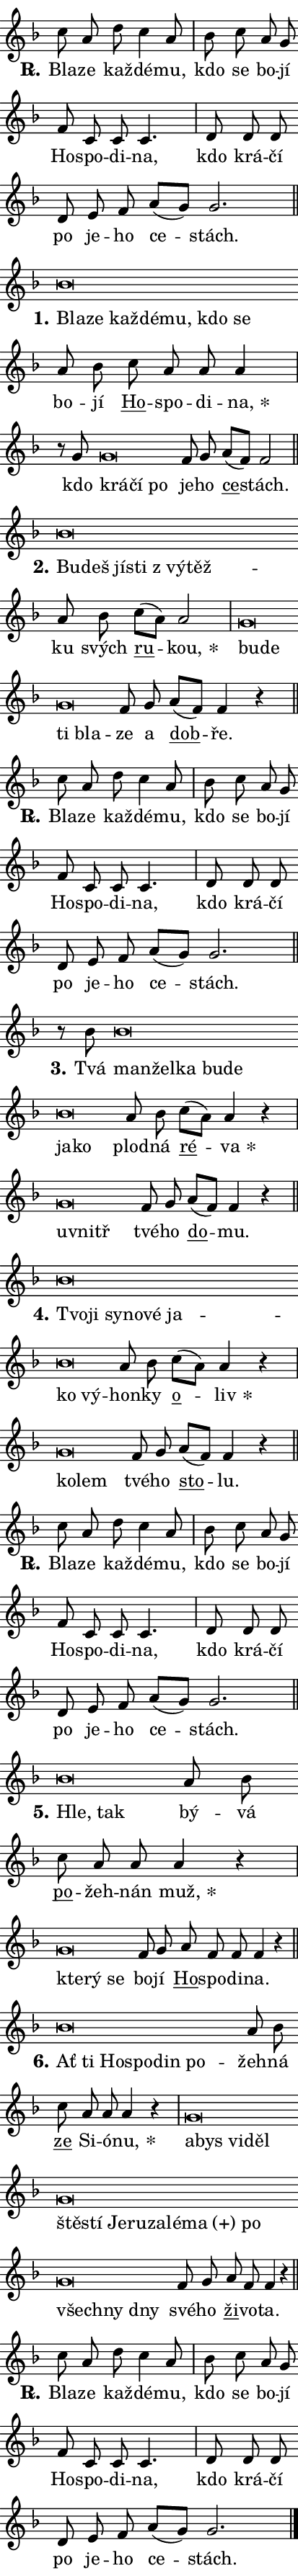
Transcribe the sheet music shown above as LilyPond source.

\version "2.22.1"
\header { tagline = "" }
\paper {
  indent = 0\cm
  top-margin = 0\cm
  right-margin = 0\cm
  bottom-margin = 0\cm
  left-margin = 0\cm
  paper-width = 7\cm
  page-breaking = #ly:one-page-breaking
  system-system-spacing.basic-distance = #11
  score-system-spacing.basic-distance = #11.3
  ragged-last = ##f
}


%% Author: Thomas Morley
%% https://lists.gnu.org/archive/html/lilypond-user/2020-05/msg00002.html
#(define (line-position grob)
"Returns position of @var[grob} in current system:
   @code{'start}, if at first time-step
   @code{'end}, if at last time-step
   @code{'middle} otherwise
"
  (let* ((col (ly:item-get-column grob))
         (ln (ly:grob-object col 'left-neighbor))
         (rn (ly:grob-object col 'right-neighbor))
         (col-to-check-left (if (ly:grob? ln) ln col))
         (col-to-check-right (if (ly:grob? rn) rn col))
         (break-dir-left
           (and
             (ly:grob-property col-to-check-left 'non-musical #f)
             (ly:item-break-dir col-to-check-left)))
         (break-dir-right
           (and
             (ly:grob-property col-to-check-right 'non-musical #f)
             (ly:item-break-dir col-to-check-right))))
        (cond ((eqv? 1 break-dir-left) 'start)
              ((eqv? -1 break-dir-right) 'end)
              (else 'middle))))

#(define (tranparent-at-line-position vctor)
  (lambda (grob)
  "Relying on @code{line-position} select the relevant enry from @var{vctor}.
Used to determine transparency,"
    (case (line-position grob)
      ((end) (not (vector-ref vctor 0)))
      ((middle) (not (vector-ref vctor 1)))
      ((start) (not (vector-ref vctor 2))))))

noteHeadBreakVisibility =
#(define-music-function (break-visibility)(vector?)
"Makes @code{NoteHead}s transparent relying on @var{break-visibility}"
#{
  \override NoteHead.transparent =
    #(tranparent-at-line-position break-visibility)
#})

#(define delete-ledgers-for-transparent-note-heads
  (lambda (grob)
    "Reads whether a @code{NoteHead} is transparent.
If so this @code{NoteHead} is removed from @code{'note-heads} from
@var{grob}, which is supposed to be @code{LedgerLineSpanner}.
As a result ledgers are not printed for this @code{NoteHead}"
    (let* ((nhds-array (ly:grob-object grob 'note-heads))
           (nhds-list
             (if (ly:grob-array? nhds-array)
                 (ly:grob-array->list nhds-array)
                 '()))
           ;; Relies on the transparent-property being done before
           ;; Staff.LedgerLineSpanner.after-line-breaking is executed.
           ;; This is fragile ...
           (to-keep
             (remove
               (lambda (nhd)
                 (ly:grob-property nhd 'transparent #f))
               nhds-list)))
      ;; TODO find a better method to iterate over grob-arrays, similiar
      ;; to filter/remove etc for lists
      ;; For now rebuilt from scratch
      (set! (ly:grob-object grob 'note-heads)  '())
      (for-each
        (lambda (nhd)
          (ly:pointer-group-interface::add-grob grob 'note-heads nhd))
        to-keep))))

hideNotes = {
  \noteHeadBreakVisibility #begin-of-line-visible
}
unHideNotes = {
  \noteHeadBreakVisibility #all-visible
}

% work-around for resetting accidentals
% https://lilypond.org/doc/v2.23/Documentation/notation/displaying-rhythms#unmetered-music
cadenzaMeasure = {
  \cadenzaOff
  \partial 1024 s1024
  \cadenzaOn
}

#(define-markup-command (accent layout props text) (markup?)
  "Underline accented syllable"
  (interpret-markup layout props
    #{\markup \override #'(offset . 4.3) \underline { #text }#}))

responsum = \markup \concat {
  "R" \hspace #-1.05 \path #0.1 #'((moveto 0 0.07) (lineto 0.9 0.8)) \hspace #0.05 "."
}

\layout {
    \context {
        \Staff
        \remove "Time_signature_engraver"
        \override LedgerLineSpanner.after-line-breaking = #delete-ledgers-for-transparent-note-heads
    }
    \context {
        \Voice {
            \override NoteHead.output-attributes = #'((class . "notehead"))
            \override Hairpin.height = #0.55
        }
    }
    \context {
        \Lyrics {
            \override StanzaNumber.output-attributes = #'((class . "stanzanumber"))
            \override LyricSpace.minimum-distance = #0.9
            \override LyricText.font-name = #"TeX Gyre Schola"
            \override LyricText.font-size = 1
            \override StanzaNumber.font-name = #"TeX Gyre Schola Bold"
            \override StanzaNumber.font-size = 1
        }
    }
}

% magnetic-lyrics.ily
%
%   written by
%     Jean Abou Samra <jean@abou-samra.fr>
%     Werner Lemberg <wl@gnu.org>
%
%   adapted by
%     Jiri Hon <jiri.hon@gmail.com>
%
% Version 2022-Apr-15

% https://www.mail-archive.com/lilypond-user@gnu.org/msg149350.html

#(define (Left_hyphen_pointer_engraver context)
   "Collect syllable-hyphen-syllable occurrences in lyrics and store
them in properties.  This engraver only looks to the left.  For
example, if the lyrics input is @code{foo -- bar}, it does the
following.

@itemize @bullet
@item
Set the @code{text} property of the @code{LyricHyphen} grob between
@q{foo} and @q{bar} to @code{foo}.

@item
Set the @code{left-hyphen} property of the @code{LyricText} grob with
text @q{foo} to the @code{LyricHyphen} grob between @q{foo} and
@q{bar}.
@end itemize

Use this auxiliary engraver in combination with the
@code{lyric-@/text::@/apply-@/magnetic-@/offset!} hook."
   (let ((hyphen #f)
         (text #f))
     (make-engraver
      (acknowledgers
       ((lyric-syllable-interface engraver grob source-engraver)
        (set! text grob)))
      (end-acknowledgers
       ((lyric-hyphen-interface engraver grob source-engraver)
        ;(when (not (grob::has-interface grob 'lyric-space-interface))
          (set! hyphen grob)));)
      ((stop-translation-timestep engraver)
       (when (and text hyphen)
         (ly:grob-set-object! text 'left-hyphen hyphen))
       (set! text #f)
       (set! hyphen #f)))))

#(define (lyric-text::apply-magnetic-offset! grob)
   "If the space between two syllables is less than the value in
property @code{LyricText@/.details@/.squash-threshold}, move the right
syllable to the left so that it gets concatenated with the left
syllable.

Use this function as a hook for
@code{LyricText@/.after-@/line-@/breaking} if the
@code{Left_@/hyphen_@/pointer_@/engraver} is active."
   (let ((hyphen (ly:grob-object grob 'left-hyphen #f)))
     (when hyphen
       (let ((left-text (ly:spanner-bound hyphen LEFT)))
         (when (grob::has-interface left-text 'lyric-syllable-interface)
           (let* ((common (ly:grob-common-refpoint grob left-text X))
                  (this-x-ext (ly:grob-extent grob common X))
                  (left-x-ext
                   (begin
                     ;; Trigger magnetism for left-text.
                     (ly:grob-property left-text 'after-line-breaking)
                     (ly:grob-extent left-text common X)))
                  ;; `delta` is the gap width between two syllables.
                  (delta (- (interval-start this-x-ext)
                            (interval-end left-x-ext)))
                  (details (ly:grob-property grob 'details))
                  (threshold (assoc-get 'squash-threshold details 0.2)))
             (when (< delta threshold)
               (let* (;; We have to manipulate the input text so that
                      ;; ligatures crossing syllable boundaries are not
                      ;; disabled.  For languages based on the Latin
                      ;; script this is essentially a beautification.
                      ;; However, for non-Western scripts it can be a
                      ;; necessity.
                      (lt (ly:grob-property left-text 'text))
                      (rt (ly:grob-property grob 'text))
                      (is-space (grob::has-interface hyphen 'lyric-space-interface))
                      (space (if is-space " " ""))
                      (space-markup (grob-interpret-markup grob " "))
                      (space-size (interval-length (ly:stencil-extent space-markup X)))
                      (extra-delta (if is-space space-size 0))
                      ;; Append new syllable.
                      (ltrt-space (if (and (string? lt) (string? rt))
                                (string-append lt space rt)
                                (make-concat-markup (list lt space rt))))
                      ;; Right-align `ltrt` to the right side.
                      (ltrt-space-markup (grob-interpret-markup
                               grob
                               (make-translate-markup
                                (cons (interval-length this-x-ext) 0)
                                (make-right-align-markup ltrt-space)))))
                 (begin
                   ;; Don't print `left-text`.
                   (ly:grob-set-property! left-text 'stencil #f)
                   ;; Set text and stencil (which holds all collected
                   ;; syllables so far) and shift it to the left.
                   (ly:grob-set-property! grob 'text ltrt-space)
                   (ly:grob-set-property! grob 'stencil ltrt-space-markup)
                   (ly:grob-translate-axis! grob (- (- delta extra-delta)) X))))))))))


#(define (lyric-hyphen::displace-bounds-first grob)
   ;; Make very sure this callback isn't triggered too early.
   (let ((left (ly:spanner-bound grob LEFT))
         (right (ly:spanner-bound grob RIGHT)))
     (ly:grob-property left 'after-line-breaking)
     (ly:grob-property right 'after-line-breaking)
     (ly:lyric-hyphen::print grob)))

squashThreshold = #0.4

\layout {
  \context {
    \Lyrics
    \consists #Left_hyphen_pointer_engraver
    \override LyricText.after-line-breaking =
      #lyric-text::apply-magnetic-offset!
    \override LyricHyphen.stencil = #lyric-hyphen::displace-bounds-first
    \override LyricText.details.squash-threshold = \squashThreshold
    \override LyricHyphen.minimum-distance = 0
    \override LyricHyphen.minimum-length = \squashThreshold
  }
}

squash = \override LyricText.details.squash-threshold = 9999
unSquash = \override LyricText.details.squash-threshold = \squashThreshold

left = \override LyricText.self-alignment-X = #LEFT
unLeft = \revert LyricText.self-alignment-X

starOffset = #(lambda (grob) 
                (let ((x_offset (ly:self-alignment-interface::aligned-on-x-parent grob)))
                  (if (= x_offset 0) 0 (+ x_offset 1.2))))

star = #(define-music-function (syllable)(string?)
"Append star separator at the end of a syllable"
#{
  \once \override LyricText.X-offset = #starOffset
  \lyricmode { \markup {
    #syllable
    \override #'((font-name . "TeX Gyre Schola Bold")) \hspace #0.2 \lower #0.65 \larger "*"
  } }
#})

starAccent = #(define-music-function (syllable)(string?)
"Append star separator at the end of a syllable and make accent"
#{
  \once \override LyricText.X-offset = #starOffset
  \lyricmode { \markup {
    \accent #syllable
    \override #'((font-name . "TeX Gyre Schola Bold")) \hspace #0.2 \lower #0.65 \larger "*"
  } }
#})

breath = #(define-music-function (syllable)(string?)
"Append breathing indicator at the end of a syllable"
#{
  \lyricmode { \markup { #syllable "+" } }
#})

optionalBreath = #(define-music-function (syllable)(string?)
"Append optional breathing indicator at the end of a syllable"
#{
  \lyricmode { \markup { #syllable "(+)" } }
#})


\score {
    <<
        \new Voice = "melody" { \cadenzaOn \key f \major \relative { c''8 a d c4 a8 \cadenzaMeasure \bar "|" bes8 c \bar "" a g \bar "" f c c c4. \cadenzaMeasure \bar "|" d8 d d \bar "" d e f \bar "" a[( g)] g2. \cadenzaMeasure \bar "||" \break } }
        \new Lyrics \lyricsto "melody" { \lyricmode { \set stanza = \responsum
Bla -- ze kaž -- dé -- mu, kdo se bo -- jí Ho -- spo -- di -- na, kdo krá -- čí po je -- ho ce -- stách. } }
    >>
    \layout {}
}

\score {
    <<
        \new Voice = "melody" { \cadenzaOn \key f \major \relative { bes'\breve*1/16 \hideNotes \breve*1/16 \bar "" \breve*1/16 \bar "" \breve*1/16 \bar "" \breve*1/16 \bar "" \breve*1/16 \breve*1/16 \bar "" \unHideNotes a8 bes \bar "" c a a a4 \cadenzaMeasure \bar "|" r8 g g\breve*1/16 \hideNotes \breve*1/16 \breve*1/16 \bar "" \unHideNotes f8 g \bar "" a[( f)] f2 \cadenzaMeasure \bar "||" \break } }
        \new Lyrics \lyricsto "melody" { \lyricmode { \set stanza = "1."
\left Bla -- \squash ze kaž -- dé -- mu, kdo se \unLeft \unSquash bo -- jí \markup \accent Ho -- spo -- di -- \star na, kdo \left krá -- \squash čí po \unLeft \unSquash je -- ho \markup \accent ce -- stách. } }
    >>
    \layout {}
}

\score {
    <<
        \new Voice = "melody" { \cadenzaOn \key f \major \relative { bes'\breve*1/16 \hideNotes \breve*1/16 \bar "" \breve*1/16 \bar "" \breve*1/16 \bar "" \breve*1/16 \breve*1/16 \bar "" \unHideNotes a8 bes \bar "" c[( a)] a2 \cadenzaMeasure \bar "|" g\breve*1/16 \hideNotes \breve*1/16 \bar "" \breve*1/16 \breve*1/16 \bar "" \unHideNotes f8 g \bar "" a[( f)] f4 r \cadenzaMeasure \bar "||" \break } }
        \new Lyrics \lyricsto "melody" { \lyricmode { \set stanza = "2."
\left Bu -- \squash deš jí -- sti "z vý" -- těž -- \unLeft \unSquash ku svých \markup \accent ru -- \star kou, \left bu -- \squash de ti bla -- \unLeft \unSquash ze a \markup \accent dob -- ře. } }
    >>
    \layout {}
}

\score {
    <<
        \new Voice = "melody" { \cadenzaOn \key f \major \relative { c''8 a d c4 a8 \cadenzaMeasure \bar "|" bes8 c \bar "" a g \bar "" f c c c4. \cadenzaMeasure \bar "|" d8 d d \bar "" d e f \bar "" a[( g)] g2. \cadenzaMeasure \bar "||" \break } }
        \new Lyrics \lyricsto "melody" { \lyricmode { \set stanza = \responsum
Bla -- ze kaž -- dé -- mu, kdo se bo -- jí Ho -- spo -- di -- na, kdo krá -- čí po je -- ho ce -- stách. } }
    >>
    \layout {}
}

\score {
    <<
        \new Voice = "melody" { \cadenzaOn \key f \major \relative { r8 bes' bes\breve*1/16 \hideNotes \breve*1/16 \bar "" \breve*1/16 \bar "" \breve*1/16 \bar "" \breve*1/16 \bar "" \breve*1/16 \breve*1/16 \bar "" \unHideNotes a8 bes \bar "" c[( a)] a4 r \cadenzaMeasure \bar "|" g\breve*1/16 \hideNotes \breve*1/16 \bar "" \unHideNotes f8 g \bar "" a[( f)] f4 r \cadenzaMeasure \bar "||" \break } }
        \new Lyrics \lyricsto "melody" { \lyricmode { \set stanza = "3."
Tvá \left man -- \squash žel -- ka bu -- de ja -- ko \unLeft \unSquash plod -- ná \markup \accent ré -- \star va \left u -- \squash vnitř \unLeft \unSquash tvé -- ho \markup \accent do -- mu. } }
    >>
    \layout {}
}

\score {
    <<
        \new Voice = "melody" { \cadenzaOn \key f \major \relative { bes'\breve*1/16 \hideNotes \breve*1/16 \bar "" \breve*1/16 \bar "" \breve*1/16 \bar "" \breve*1/16 \bar "" \breve*1/16 \bar "" \breve*1/16 \breve*1/16 \bar "" \unHideNotes a8 bes \bar "" c[( a)] a4 r \cadenzaMeasure \bar "|" g\breve*1/16 \hideNotes \breve*1/16 \bar "" \unHideNotes f8 g \bar "" a[( f)] f4 r \cadenzaMeasure \bar "||" \break } }
        \new Lyrics \lyricsto "melody" { \lyricmode { \set stanza = "4."
\left Tvo -- \squash ji sy -- no -- vé ja -- ko vý -- \unLeft \unSquash hon -- ky \markup \accent o -- \star liv \left ko -- \squash lem \unLeft \unSquash tvé -- ho \markup \accent sto -- lu. } }
    >>
    \layout {}
}

\score {
    <<
        \new Voice = "melody" { \cadenzaOn \key f \major \relative { c''8 a d c4 a8 \cadenzaMeasure \bar "|" bes8 c \bar "" a g \bar "" f c c c4. \cadenzaMeasure \bar "|" d8 d d \bar "" d e f \bar "" a[( g)] g2. \cadenzaMeasure \bar "||" \break } }
        \new Lyrics \lyricsto "melody" { \lyricmode { \set stanza = \responsum
Bla -- ze kaž -- dé -- mu, kdo se bo -- jí Ho -- spo -- di -- na, kdo krá -- čí po je -- ho ce -- stách. } }
    >>
    \layout {}
}

\score {
    <<
        \new Voice = "melody" { \cadenzaOn \key f \major \relative { bes'\breve*1/16 \hideNotes \breve*1/16 \bar "" \unHideNotes a8 bes \bar "" c a a a4 r \cadenzaMeasure \bar "|" g\breve*1/16 \hideNotes \breve*1/16 \breve*1/16 \bar "" \unHideNotes f8 g \bar "" a f f f4 r \cadenzaMeasure \bar "||" \break } }
        \new Lyrics \lyricsto "melody" { \lyricmode { \set stanza = "5."
\left Hle, \squash tak \unLeft \unSquash bý -- vá \markup \accent po -- žeh -- nán \star muž, \left kte -- \squash rý se \unLeft \unSquash bo -- jí \markup \accent Ho -- spo -- di -- na. } }
    >>
    \layout {}
}

\score {
    <<
        \new Voice = "melody" { \cadenzaOn \key f \major \relative { bes'\breve*1/16 \hideNotes \breve*1/16 \bar "" \breve*1/16 \bar "" \breve*1/16 \bar "" \breve*1/16 \breve*1/16 \bar "" \unHideNotes a8 bes \bar "" c a a a4 r \cadenzaMeasure \bar "|" g\breve*1/16 \hideNotes \breve*1/16 \bar "" \breve*1/16 \bar "" \breve*1/16 \bar "" \breve*1/16 \bar "" \breve*1/16 \bar "" \breve*1/16 \bar "" \breve*1/16 \bar "" \breve*1/16 \bar "" \breve*1/16 \bar "" \breve*1/16 \bar "" \breve*1/16 \bar "" \breve*1/16 \bar "" \breve*1/16 \breve*1/16 \bar "" \unHideNotes f8 g \bar "" a f f4 r \cadenzaMeasure \bar "||" \break } }
        \new Lyrics \lyricsto "melody" { \lyricmode { \set stanza = "6."
\left Ať \squash ti Ho -- spo -- din po -- \unLeft \unSquash žeh -- ná \markup \accent ze Si -- ó -- \star nu, \left a -- \squash bys vi -- děl ště -- stí Je -- ru -- za -- lé -- \optionalBreath ma po všech -- ny dny \unLeft \unSquash své -- ho \markup \accent ži -- vo -- ta. } }
    >>
    \layout {}
}

\score {
    <<
        \new Voice = "melody" { \cadenzaOn \key f \major \relative { c''8 a d c4 a8 \cadenzaMeasure \bar "|" bes8 c \bar "" a g \bar "" f c c c4. \cadenzaMeasure \bar "|" d8 d d \bar "" d e f \bar "" a[( g)] g2. \cadenzaMeasure \bar "||" \break } \bar "|." }
        \new Lyrics \lyricsto "melody" { \lyricmode { \set stanza = \responsum
Bla -- ze kaž -- dé -- mu, kdo se bo -- jí Ho -- spo -- di -- na, kdo krá -- čí po je -- ho ce -- stách. } }
    >>
    \layout {}
}
